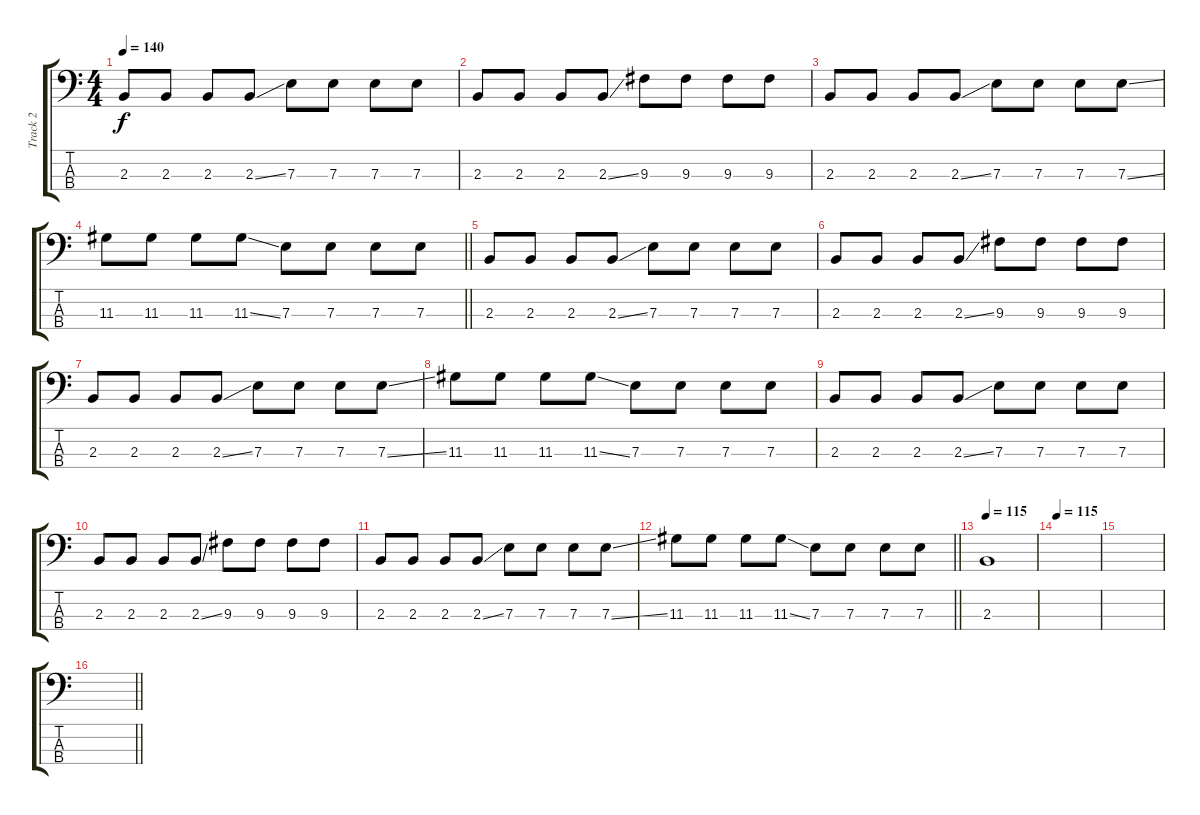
\track ("Track 2" "Track 2") {instrument electricbassfinger}
\staff {score tabs}
\tuning (G2 D2 A1 E1) {hide}
\ts (4 4)
\tempo 140
\clef f4
\ks c
2.3.8{dy f} 2.3.8 2.3.8 2.3{ss}.8 7.3.8 7.3.8 7.3.8 7.3.8 |
2.3.8 2.3.8 2.3.8 2.3{ss}.8 9.3.8 9.3.8 9.3.8 9.3.8 |
2.3.8 2.3.8 2.3.8 2.3{ss}.8 7.3.8 7.3.8 7.3.8 7.3{ss}.8 |
\barLineRight lightlight
11.3.8 11.3.8 11.3.8 11.3{ss}.8 7.3.8 7.3.8 7.3.8 7.3.8 |
2.3.8 2.3.8 2.3.8 2.3{ss}.8 7.3.8 7.3.8 7.3.8 7.3.8 |
2.3.8 2.3.8 2.3.8 2.3{ss}.8 9.3.8 9.3.8 9.3.8 9.3.8 |
2.3.8 2.3.8 2.3.8 2.3{ss}.8 7.3.8 7.3.8 7.3.8 7.3{ss}.8 |
11.3.8 11.3.8 11.3.8 11.3{ss}.8 7.3.8 7.3.8 7.3.8 7.3.8 |
2.3.8 2.3.8 2.3.8 2.3{ss}.8 7.3.8 7.3.8 7.3.8 7.3.8 |
2.3.8 2.3.8 2.3.8 2.3{ss}.8 9.3.8 9.3.8 9.3.8 9.3.8 |
2.3.8 2.3.8 2.3.8 2.3{ss}.8 7.3.8 7.3.8 7.3.8 7.3{ss}.8 |
\barLineRight lightlight
11.3.8 11.3.8 11.3.8 11.3{ss}.8 7.3.8 7.3.8 7.3.8 7.3.8 |
\tempo 115
2.3.1 |
\tempo 115
|
|
\barLineRight lightlight
